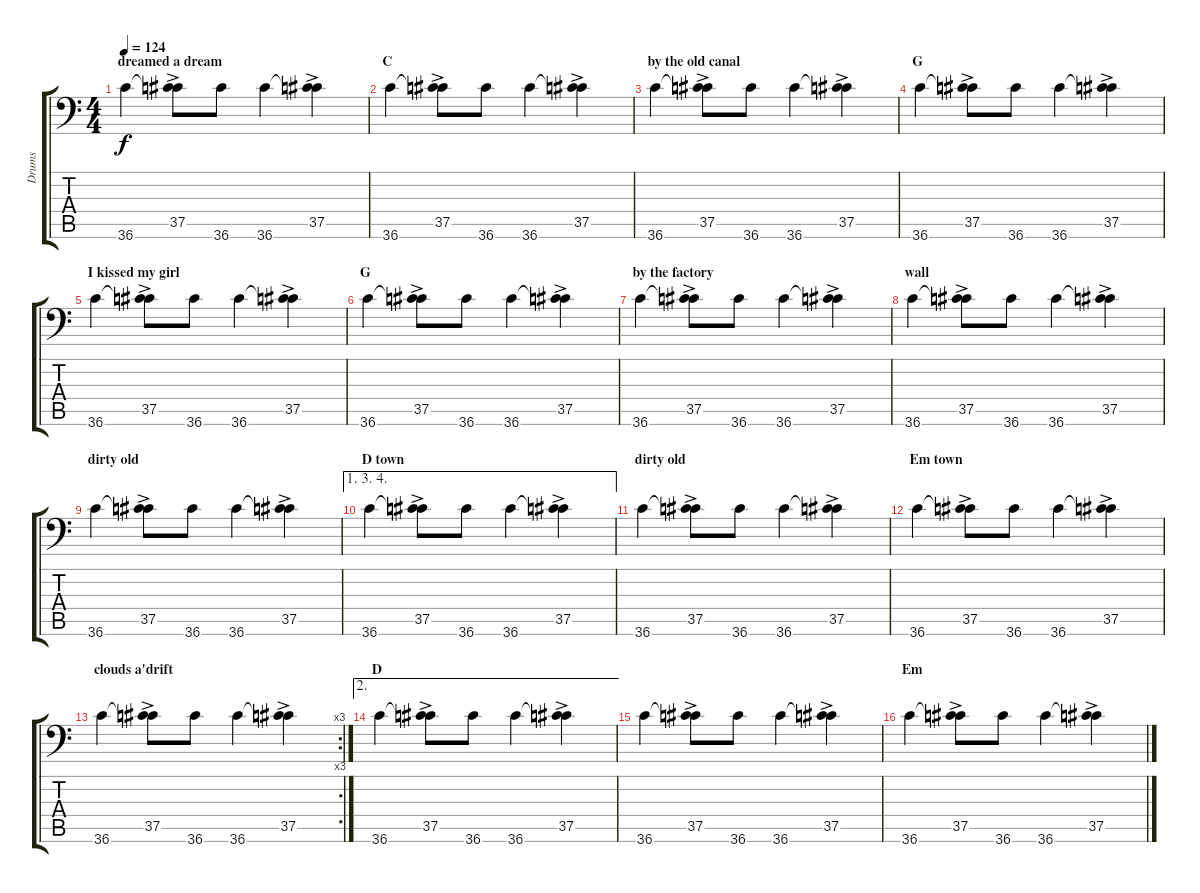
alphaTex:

\track ("Drums" "Drums") {instrument acousticgrandpiano}
\staff {score tabs}
\tuning (C-1 C-1 C-1 C-1 C-1 C-1) {hide}
\ts (4 4)
\section ("" "dreamed a dream")
\tempo 124
\clef f4
\ks c
36.6.4{dy f} (37.5{ac} 36.6{t}).8 36.6.8 36.6.4 (37.5{ac} 36.6{t}).4 |
\section ("" "C")
36.6.4 (37.5{ac} 36.6{t}).8 36.6.8 36.6.4 (37.5{ac} 36.6{t}).4 |
\section ("" "by the old canal")
36.6.4 (37.5{ac} 36.6{t}).8 36.6.8 36.6.4 (37.5{ac} 36.6{t}).4 |
\section ("" "G")
36.6.4 (37.5{ac} 36.6{t}).8 36.6.8 36.6.4 (37.5{ac} 36.6{t}).4 |
\section ("" "I kissed my girl")
36.6.4 (37.5{ac} 36.6{t}).8 36.6.8 36.6.4 (37.5{ac} 36.6{t}).4 |
\section ("" "G")
36.6.4 (37.5{ac} 36.6{t}).8 36.6.8 36.6.4 (37.5{ac} 36.6{t}).4 |
\section ("" "by the factory ")
36.6.4 (37.5{ac} 36.6{t}).8 36.6.8 36.6.4 (37.5{ac} 36.6{t}).4 |
\section ("" "wall")
36.6.4 (37.5{ac} 36.6{t}).8 36.6.8 36.6.4 (37.5{ac} 36.6{t}).4 |
\section ("" "dirty old")
36.6.4 (37.5{ac} 36.6{t}).8 36.6.8 36.6.4 (37.5{ac} 36.6{t}).4 |
\ae (1 3 4)
\section ("" "D town")
36.6.4 (37.5{ac} 36.6{t}).8 36.6.8 36.6.4 (37.5{ac} 36.6{t}).4 |
\section ("" "dirty old")
36.6.4 (37.5{ac} 36.6{t}).8 36.6.8 36.6.4 (37.5{ac} 36.6{t}).4 |
\section ("" "Em town")
36.6.4 (37.5{ac} 36.6{t}).8 36.6.8 36.6.4 (37.5{ac} 36.6{t}).4 |
\rc 3
\section ("" "clouds a'drift")
36.6.4 (37.5{ac} 36.6{t}).8 36.6.8 36.6.4 (37.5{ac} 36.6{t}).4 |
\ae 2
\section ("" "D")
36.6.4 (37.5{ac} 36.6{t}).8 36.6.8 36.6.4 (37.5{ac} 36.6{t}).4 |
36.6.4 (37.5{ac} 36.6{t}).8 36.6.8 36.6.4 (37.5{ac} 36.6{t}).4 |
\section ("" "Em")
36.6.4 (37.5{ac} 36.6{t}).8 36.6.8 36.6.4 (37.5{ac} 36.6{t}).4
